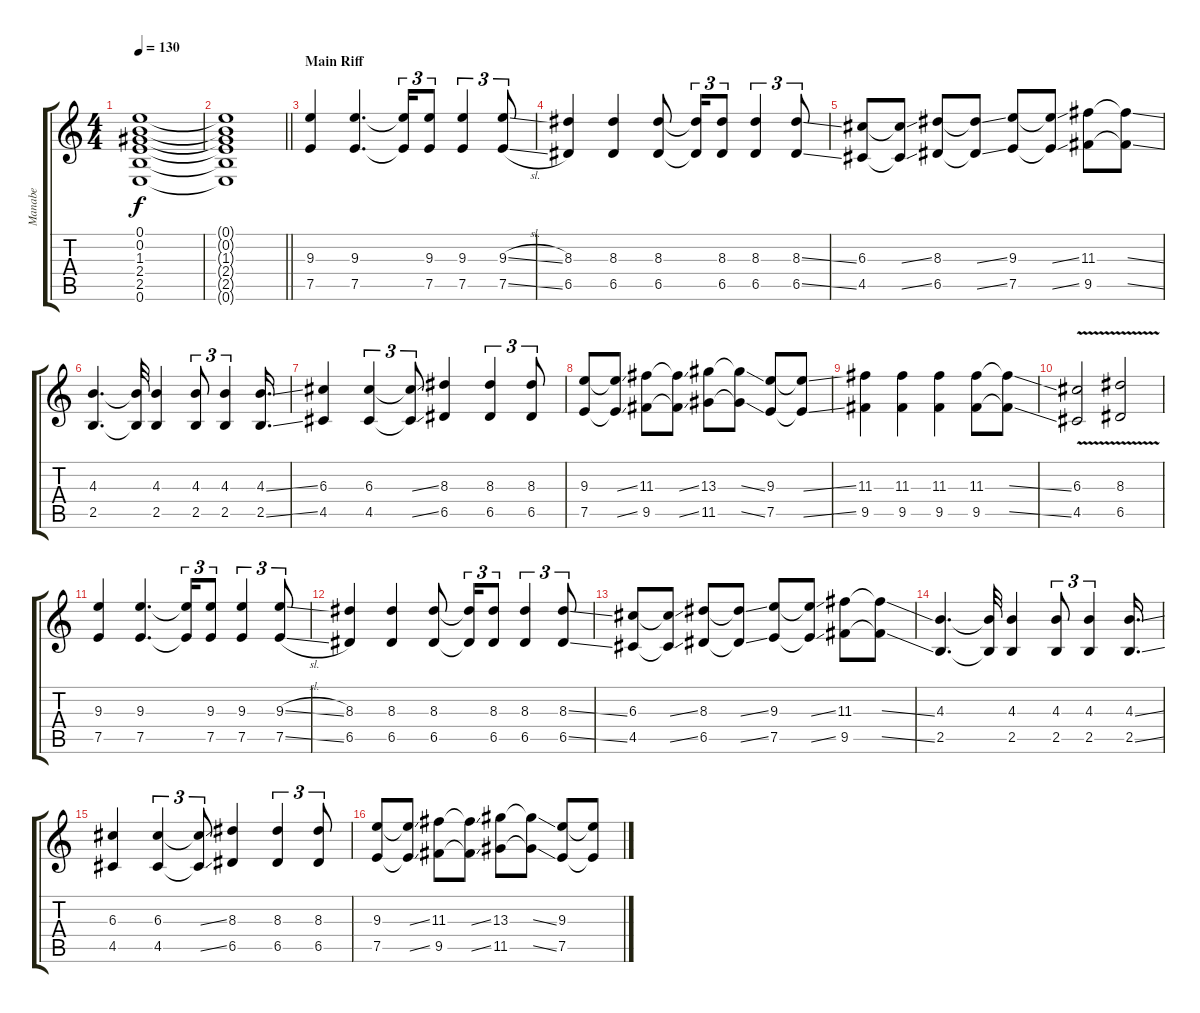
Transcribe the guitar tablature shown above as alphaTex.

\track ("Manabe" "Manabe") {instrument overdrivenguitar}
\staff {score tabs}
\tuning (E4 B3 G3 D3 A2 E2) {hide}
\ts (4 4)
\tempo 130
\clef g2
\ks c
(0.1 0.2 1.3 2.4 2.5 0.6).1{dy f} |
\barLineRight lightlight
(0.1{t} 0.2{t} 1.3{t} 2.4{t} 2.5{t} 0.6{t}).1 |
\section ("" "Main Riff")
(9.3 7.5).4{volume 13 instrument distortionguitar} (9.3 7.5).4{d} (9.3{t} 7.5{t}).16{tu (3 2)} (9.3 7.5).8{tu (3 2)} (9.3 7.5).4{tu (3 2)} (9.3{sl} 7.5{sl}).8{tu (3 2)} |
(8.3 6.5).4 (8.3 6.5).4 (8.3 6.5).8 (8.3{t} 6.5{t}).16{tu (3 2)} (8.3 6.5).8{tu (3 2)} (8.3 6.5).4{tu (3 2)} (8.3{ss} 6.5{ss}).8{tu (3 2)} |
(6.3 4.5).8 (6.3{ss t} 4.5{ss t}).8 (8.3 6.5).8 (8.3{ss t} 6.5{ss t}).8 (9.3 7.5).8 (9.3{ss t} 7.5{ss t}).8 (11.3 9.5).8 (11.3{ss t} 9.5{ss t}).8 |
(4.3 2.5).4{d} (4.3{t} 2.5{t}).32 (4.3 2.5).4 (4.3 2.5).8{tu (3 2)} (4.3 2.5).4{tu (3 2)} (4.3{ss} 2.5{ss}).16{d} |
(6.3 4.5).4 (6.3 4.5).4{tu (3 2)} (6.3{ss t} 4.5{ss t}).8{tu (3 2)} (8.3 6.5).4 (8.3 6.5).4{tu (3 2)} (8.3 6.5).8{tu (3 2)} |
(9.3 7.5).8 (9.3{ss t} 7.5{ss t}).8 (11.3 9.5).8 (11.3{ss t} 9.5{ss t}).8 (13.3 11.5).8 (13.3{ss t} 11.5{ss t}).8 (9.3 7.5).8 (9.3{ss t} 7.5{ss t}).8 |
(11.3 9.5).4 (11.3 9.5).4 (11.3 9.5).4 (11.3 9.5).8 (11.3{ss t} 9.5{ss t}).8 |
(6.3{v} 4.5{v}).2 (8.3{v} 6.5{v}).2 |
(9.3 7.5).4 (9.3 7.5).4{d} (9.3{t} 7.5{t}).16{tu (3 2)} (9.3 7.5).8{tu (3 2)} (9.3 7.5).4{tu (3 2)} (9.3{sl} 7.5{sl}).8{tu (3 2)} |
(8.3 6.5).4 (8.3 6.5).4 (8.3 6.5).8 (8.3{t} 6.5{t}).16{tu (3 2)} (8.3 6.5).8{tu (3 2)} (8.3 6.5).4{tu (3 2)} (8.3{ss} 6.5{ss}).8{tu (3 2)} |
(6.3 4.5).8 (6.3{ss t} 4.5{ss t}).8 (8.3 6.5).8 (8.3{ss t} 6.5{ss t}).8 (9.3 7.5).8 (9.3{ss t} 7.5{ss t}).8 (11.3 9.5).8 (11.3{ss t} 9.5{ss t}).8 |
(4.3 2.5).4{d} (4.3{t} 2.5{t}).32 (4.3 2.5).4 (4.3 2.5).8{tu (3 2)} (4.3 2.5).4{tu (3 2)} (4.3{ss} 2.5{ss}).16{d} |
(6.3 4.5).4 (6.3 4.5).4{tu (3 2)} (6.3{ss t} 4.5{ss t}).8{tu (3 2)} (8.3 6.5).4 (8.3 6.5).4{tu (3 2)} (8.3 6.5).8{tu (3 2)} |
(9.3 7.5).8 (9.3{ss t} 7.5{ss t}).8 (11.3 9.5).8 (11.3{ss t} 9.5{ss t}).8 (13.3 11.5).8 (13.3{ss t} 11.5{ss t}).8 (9.3 7.5).8 (9.3{ss t} 7.5{ss t}).8
